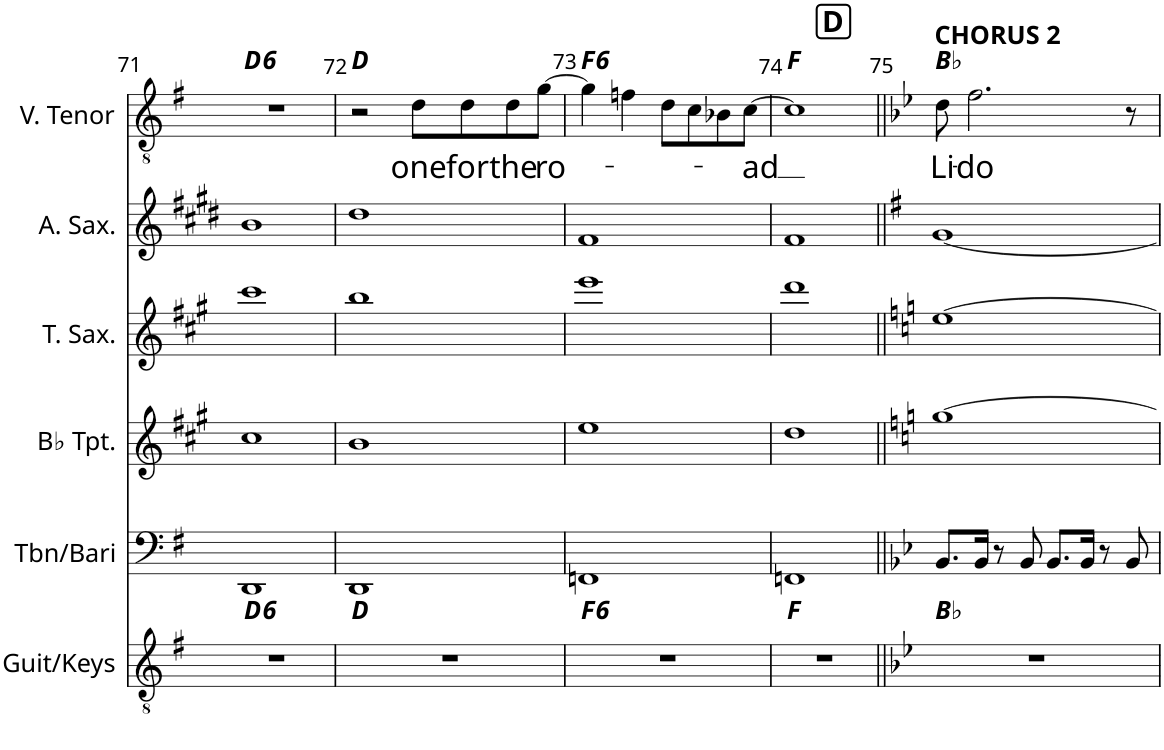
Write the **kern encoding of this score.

**kern	**harte	**kern	**kern	**kern	**kern	**kern	**text	**harte
*part6	*part6	*part5	*part4	*part3	*part2	*part1	*part1	*part1
*staff6	*	*staff5	*staff4	*staff3	*staff2	*staff1	*staff1	*
*I"Guit/Keys	*	*I"Tbn/Bari	*I"Bb Trumpet	*I"Tenor Saxophone	*I"Alto Saxophone	*I"V. Tenor	*	*
*I'Guit/Keys	*	*I'Tbn/Bari	*I'Bb Tpt.	*I'T. Sax.	*I'A. Sax.	*I'V. Tenor	*	*
!!LO:PB:g=z
*clefGv2	*	*clefF4	*clefG2	*clefG2	*clefG2	*clefGv2	*	*
*	*	*	*Trd1c2	*Trd8c14	*Trd5c9	*	*	*
*k[f#]	*	*k[f#]	*k[f#c#g#]	*k[f#c#g#]	*k[f#c#g#d#]	*k[f#]	*	*
*M4/4	*	*M4/4	*M4/4	*M4/4	*M4/4	*M4/4	*	*
=71	=71	=71	=71	=71	=71	=71	=71	=71
!	!LO:H:kt=6	!	!	!	!	!	!	!LO:H:kt=6
1r	D:maj6	1DD	1cc#	1ccc#	1b	1r	.	D:maj6
=72	=72	=72	=72	=72	=72	=72	=72	=72
1r	D:maj	1DD	1b	1bb	1dd#	2r	.	D:maj
!	!	!	!	!	!	!	!LO:LY:b	!
.	.	.	.	.	.	8d\L	one	.
!	!	!	!	!	!	!	!LO:LY:b	!
.	.	.	.	.	.	8d\	for	.
!	!	!	!	!	!	!	!LO:LY:b	!
.	.	.	.	.	.	8d\	the	.
!	!	!	!	!	!	!	!LO:LY:b	!
.	.	.	.	.	.	[8g\J	ro-	.
=73	=73	=73	=73	=73	=73	=73	=73	=73
!	!LO:H:kt=6	!	!	!	!	!	!	!LO:H:kt=6
1r	F:maj6	1FFn	1ee	1eee	1f#	4g\]	.	F:maj6
.	.	.	.	.	.	4fn\	.	.
.	.	.	.	.	.	8d\L	.	.
.	.	.	.	.	.	8c\	.	.
.	.	.	.	.	.	8B-X\	.	.
!	!	!	!	!	!	!	!LO:LY:b	!
.	.	.	.	.	.	[8c\J	-ad	.
=74	=74	=74	=74	=74	=74	=74	=74	=74
1r	F:maj	1FFn	1dd	1ddd	1f#	1c]	.	F:maj
!!LO:REH:place=s1:a:B:cj:fs=14:t=D
=75||	=75||	=75||	=75||	=75||	=75||	=75||	=75||	=75||
*k[b-e-]	*	*k[b-e-]	*k[]	*k[]	*k[f#]	*k[b-e-]	*	*
!	!	!	!	!	!	!LO:TX:a:B:t=CHORUS 2	!	!
!	!	!	!	!	!	!	!LO:LY:b	!
1r	Bb:maj	8.BB-/L	[1gg	[1ee	[1g	8d\	Li-	Bb:maj
!	!	!	!	!	!	!	!LO:LY:b	!
.	.	.	.	.	.	2.f\	-do	.
.	.	16BB-/Jk	.	.	.	.	.	.
.	.	8r	.	.	.	.	.	.
.	.	8BB-/	.	.	.	.	.	.
.	.	8.BB-/L	.	.	.	.	.	.
.	.	16BB-/Jk	.	.	.	.	.	.
.	.	8r	.	.	.	.	.	.
.	.	8BB-/	.	.	.	8r	.	.
=	=	=	=	=	=	=	=	=
*-	*-	*-	*-	*-	*-	*-	*-	*-
